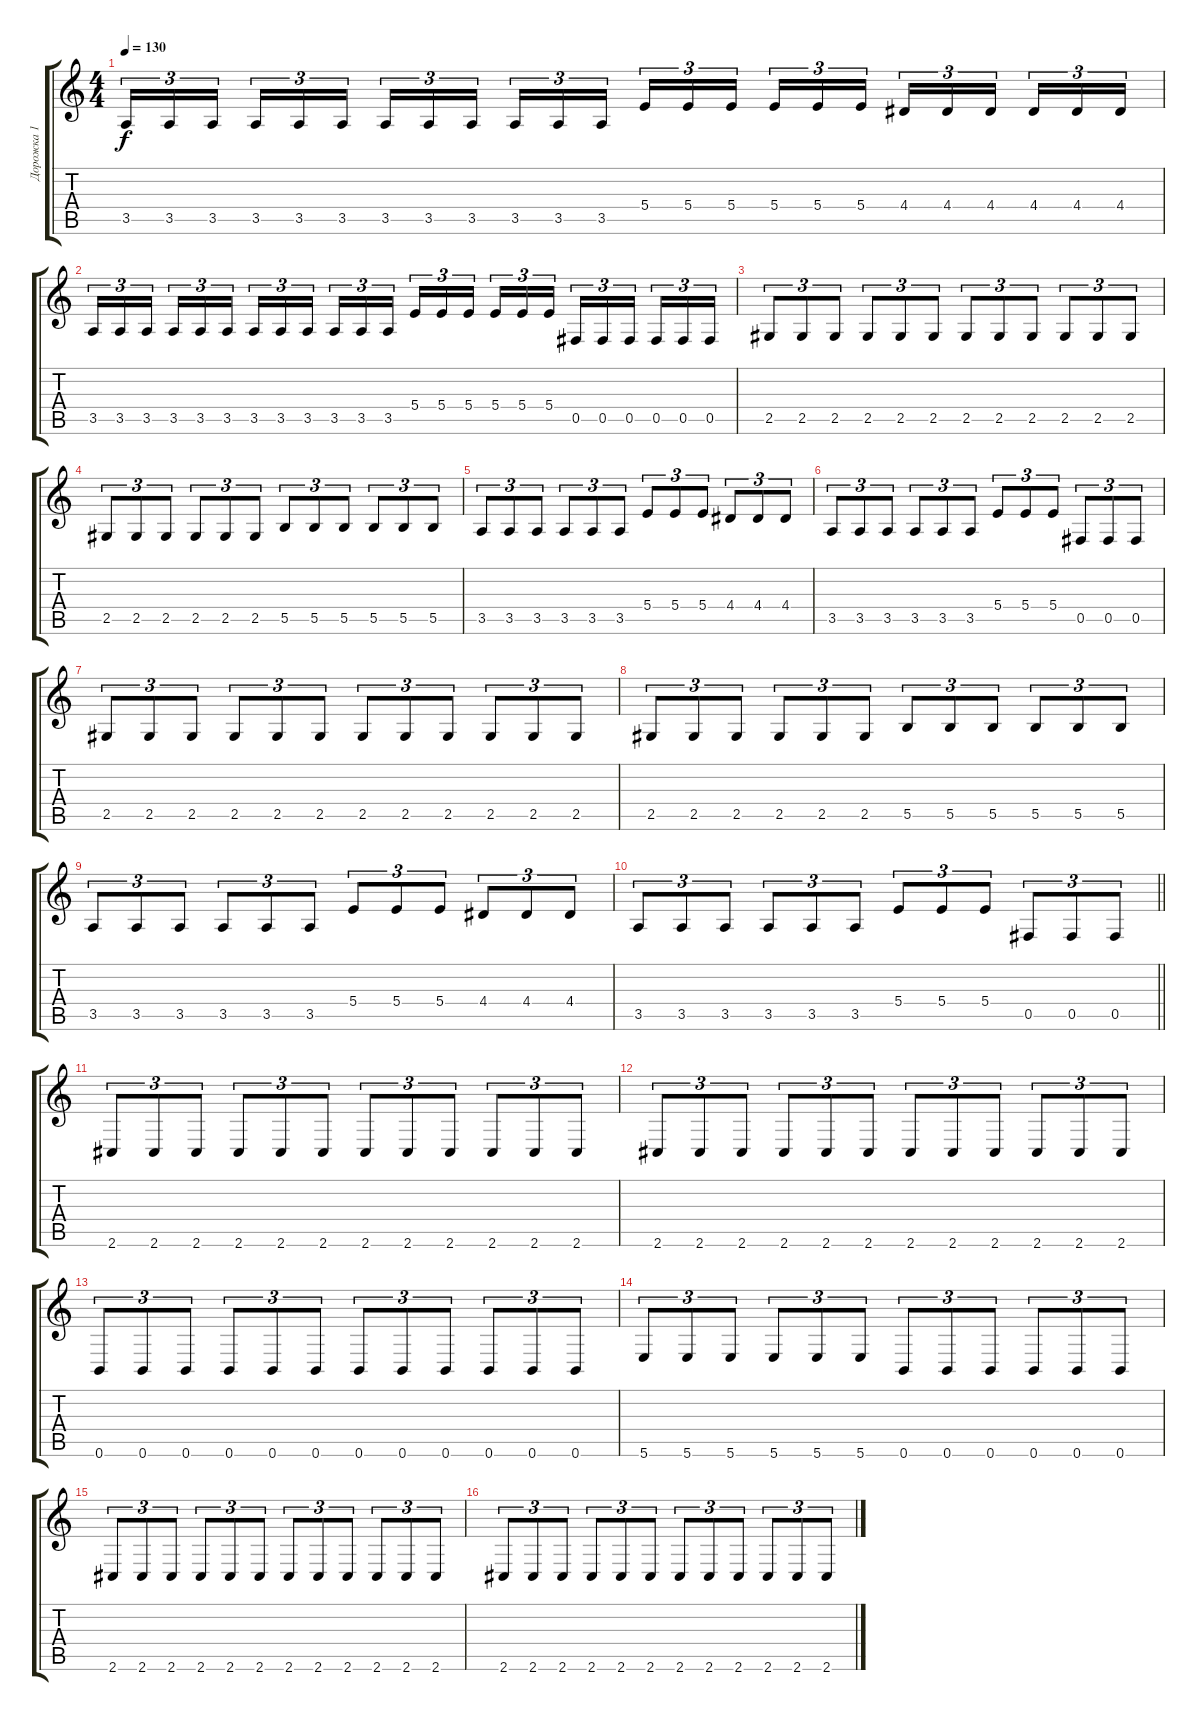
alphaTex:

\track ("Дорожка 1" "Дорожка 1") {instrument distortionguitar}
\staff {score tabs}
\tuning (Db4 Ab3 E3 B2 Gb2 B1) {hide}
\ts (4 4)
\tempo 130
\clef g2
\ks c
3.5.16{tu (3 2) dy f} 3.5.16{tu (3 2)} 3.5.16{tu (3 2) beam splitsecondary} 3.5.16{tu (3 2)} 3.5.16{tu (3 2)} 3.5.16{tu (3 2)} 3.5.16{tu (3 2)} 3.5.16{tu (3 2)} 3.5.16{tu (3 2) beam splitsecondary} 3.5.16{tu (3 2)} 3.5.16{tu (3 2)} 3.5.16{tu (3 2)} 5.4.16{tu (3 2)} 5.4.16{tu (3 2)} 5.4.16{tu (3 2) beam splitsecondary} 5.4.16{tu (3 2)} 5.4.16{tu (3 2)} 5.4.16{tu (3 2)} 4.4.16{tu (3 2)} 4.4.16{tu (3 2)} 4.4.16{tu (3 2) beam splitsecondary} 4.4.16{tu (3 2)} 4.4.16{tu (3 2)} 4.4.16{tu (3 2)} |
3.5.16{tu (3 2)} 3.5.16{tu (3 2)} 3.5.16{tu (3 2) beam splitsecondary} 3.5.16{tu (3 2)} 3.5.16{tu (3 2)} 3.5.16{tu (3 2)} 3.5.16{tu (3 2)} 3.5.16{tu (3 2)} 3.5.16{tu (3 2) beam splitsecondary} 3.5.16{tu (3 2)} 3.5.16{tu (3 2)} 3.5.16{tu (3 2)} 5.4.16{tu (3 2)} 5.4.16{tu (3 2)} 5.4.16{tu (3 2) beam splitsecondary} 5.4.16{tu (3 2)} 5.4.16{tu (3 2)} 5.4.16{tu (3 2)} 0.5.16{tu (3 2)} 0.5.16{tu (3 2)} 0.5.16{tu (3 2) beam splitsecondary} 0.5.16{tu (3 2)} 0.5.16{tu (3 2)} 0.5.16{tu (3 2)} |
2.5.8{tu (3 2)} 2.5.8{tu (3 2)} 2.5.8{tu (3 2)} 2.5.8{tu (3 2)} 2.5.8{tu (3 2)} 2.5.8{tu (3 2)} 2.5.8{tu (3 2)} 2.5.8{tu (3 2)} 2.5.8{tu (3 2)} 2.5.8{tu (3 2)} 2.5.8{tu (3 2)} 2.5.8{tu (3 2)} |
2.5.8{tu (3 2)} 2.5.8{tu (3 2)} 2.5.8{tu (3 2)} 2.5.8{tu (3 2)} 2.5.8{tu (3 2)} 2.5.8{tu (3 2)} 5.5.8{tu (3 2)} 5.5.8{tu (3 2)} 5.5.8{tu (3 2)} 5.5.8{tu (3 2)} 5.5.8{tu (3 2)} 5.5.8{tu (3 2)} |
3.5.8{tu (3 2)} 3.5.8{tu (3 2)} 3.5.8{tu (3 2)} 3.5.8{tu (3 2)} 3.5.8{tu (3 2)} 3.5.8{tu (3 2)} 5.4.8{tu (3 2)} 5.4.8{tu (3 2)} 5.4.8{tu (3 2)} 4.4.8{tu (3 2)} 4.4.8{tu (3 2)} 4.4.8{tu (3 2)} |
3.5.8{tu (3 2)} 3.5.8{tu (3 2)} 3.5.8{tu (3 2)} 3.5.8{tu (3 2)} 3.5.8{tu (3 2)} 3.5.8{tu (3 2)} 5.4.8{tu (3 2)} 5.4.8{tu (3 2)} 5.4.8{tu (3 2)} 0.5.8{tu (3 2)} 0.5.8{tu (3 2)} 0.5.8{tu (3 2)} |
2.5.8{tu (3 2)} 2.5.8{tu (3 2)} 2.5.8{tu (3 2)} 2.5.8{tu (3 2)} 2.5.8{tu (3 2)} 2.5.8{tu (3 2)} 2.5.8{tu (3 2)} 2.5.8{tu (3 2)} 2.5.8{tu (3 2)} 2.5.8{tu (3 2)} 2.5.8{tu (3 2)} 2.5.8{tu (3 2)} |
2.5.8{tu (3 2)} 2.5.8{tu (3 2)} 2.5.8{tu (3 2)} 2.5.8{tu (3 2)} 2.5.8{tu (3 2)} 2.5.8{tu (3 2)} 5.5.8{tu (3 2)} 5.5.8{tu (3 2)} 5.5.8{tu (3 2)} 5.5.8{tu (3 2)} 5.5.8{tu (3 2)} 5.5.8{tu (3 2)} |
3.5.8{tu (3 2)} 3.5.8{tu (3 2)} 3.5.8{tu (3 2)} 3.5.8{tu (3 2)} 3.5.8{tu (3 2)} 3.5.8{tu (3 2)} 5.4.8{tu (3 2)} 5.4.8{tu (3 2)} 5.4.8{tu (3 2)} 4.4.8{tu (3 2)} 4.4.8{tu (3 2)} 4.4.8{tu (3 2)} |
\barLineRight lightlight
3.5.8{tu (3 2)} 3.5.8{tu (3 2)} 3.5.8{tu (3 2)} 3.5.8{tu (3 2)} 3.5.8{tu (3 2)} 3.5.8{tu (3 2)} 5.4.8{tu (3 2)} 5.4.8{tu (3 2)} 5.4.8{tu (3 2)} 0.5.8{tu (3 2)} 0.5.8{tu (3 2)} 0.5.8{tu (3 2)} |
\section ("" " ")
2.6.8{tu (3 2)} 2.6.8{tu (3 2)} 2.6.8{tu (3 2)} 2.6.8{tu (3 2)} 2.6.8{tu (3 2)} 2.6.8{tu (3 2)} 2.6.8{tu (3 2)} 2.6.8{tu (3 2)} 2.6.8{tu (3 2)} 2.6.8{tu (3 2)} 2.6.8{tu (3 2)} 2.6.8{tu (3 2)} |
2.6.8{tu (3 2)} 2.6.8{tu (3 2)} 2.6.8{tu (3 2)} 2.6.8{tu (3 2)} 2.6.8{tu (3 2)} 2.6.8{tu (3 2)} 2.6.8{tu (3 2)} 2.6.8{tu (3 2)} 2.6.8{tu (3 2)} 2.6.8{tu (3 2)} 2.6.8{tu (3 2)} 2.6.8{tu (3 2)} |
0.6.8{tu (3 2)} 0.6.8{tu (3 2)} 0.6.8{tu (3 2)} 0.6.8{tu (3 2)} 0.6.8{tu (3 2)} 0.6.8{tu (3 2)} 0.6.8{tu (3 2)} 0.6.8{tu (3 2)} 0.6.8{tu (3 2)} 0.6.8{tu (3 2)} 0.6.8{tu (3 2)} 0.6.8{tu (3 2)} |
5.6.8{tu (3 2)} 5.6.8{tu (3 2)} 5.6.8{tu (3 2)} 5.6.8{tu (3 2)} 5.6.8{tu (3 2)} 5.6.8{tu (3 2)} 0.6.8{tu (3 2)} 0.6.8{tu (3 2)} 0.6.8{tu (3 2)} 0.6.8{tu (3 2)} 0.6.8{tu (3 2)} 0.6.8{tu (3 2)} |
2.6.8{tu (3 2)} 2.6.8{tu (3 2)} 2.6.8{tu (3 2)} 2.6.8{tu (3 2)} 2.6.8{tu (3 2)} 2.6.8{tu (3 2)} 2.6.8{tu (3 2)} 2.6.8{tu (3 2)} 2.6.8{tu (3 2)} 2.6.8{tu (3 2)} 2.6.8{tu (3 2)} 2.6.8{tu (3 2)} |
2.6.8{tu (3 2)} 2.6.8{tu (3 2)} 2.6.8{tu (3 2)} 2.6.8{tu (3 2)} 2.6.8{tu (3 2)} 2.6.8{tu (3 2)} 2.6.8{tu (3 2)} 2.6.8{tu (3 2)} 2.6.8{tu (3 2)} 2.6.8{tu (3 2)} 2.6.8{tu (3 2)} 2.6.8{tu (3 2)}
